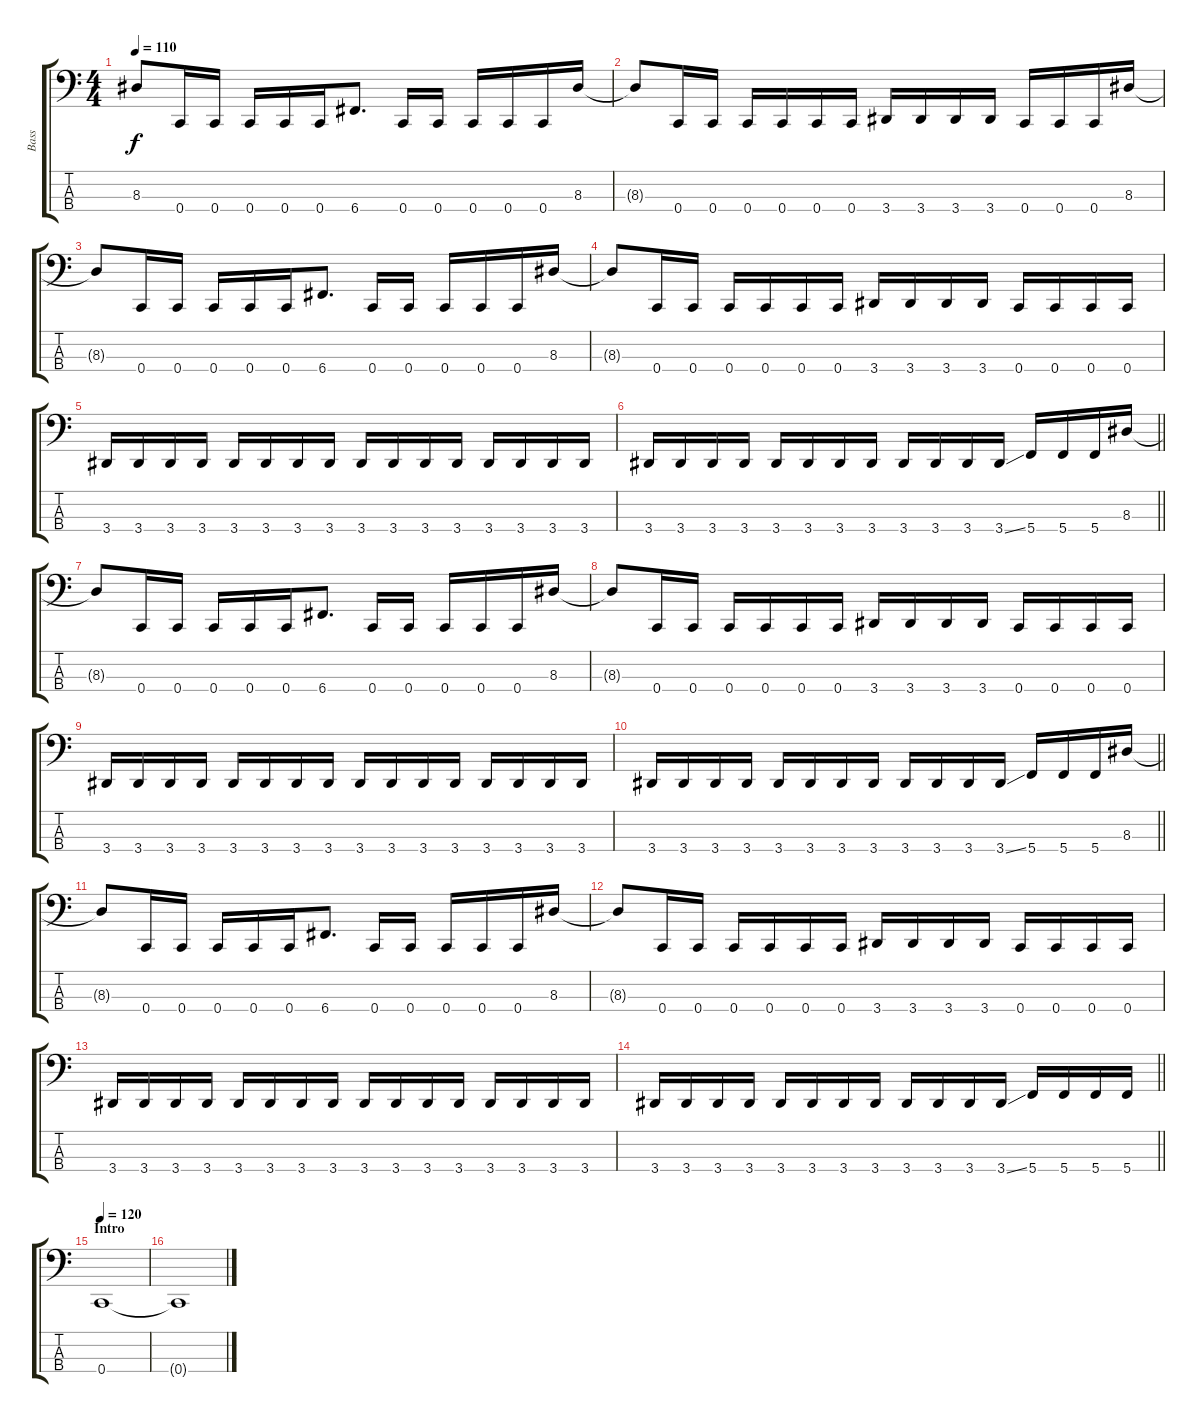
\track ("Bass" "Bass") {instrument electricbasspick}
\staff {score tabs}
\tuning (F2 C2 G1 C1) {hide}
\ts (4 4)
\tempo 110
\clef f4
\ks c
8.3.8{dy f} 0.4.16 0.4.16 0.4.16 0.4.16 0.4.16 6.4.8{d} 0.4.16 0.4.16 0.4.16 0.4.16 0.4.16 8.3.16 |
8.3{t}.8 0.4.16 0.4.16 0.4.16 0.4.16 0.4.16 0.4.16 3.4.16 3.4.16 3.4.16 3.4.16 0.4.16 0.4.16 0.4.16 8.3.16 |
8.3{t}.8 0.4.16 0.4.16 0.4.16 0.4.16 0.4.16 6.4.8{d} 0.4.16 0.4.16 0.4.16 0.4.16 0.4.16 8.3.16 |
8.3{t}.8 0.4.16 0.4.16 0.4.16 0.4.16 0.4.16 0.4.16 3.4.16 3.4.16 3.4.16 3.4.16 0.4.16 0.4.16 0.4.16 0.4.16 |
3.4.16 3.4.16 3.4.16 3.4.16 3.4.16 3.4.16 3.4.16 3.4.16 3.4.16 3.4.16 3.4.16 3.4.16 3.4.16 3.4.16 3.4.16 3.4.16 |
\barLineRight lightlight
3.4.16 3.4.16 3.4.16 3.4.16 3.4.16 3.4.16 3.4.16 3.4.16 3.4.16 3.4.16 3.4.16 3.4{ss}.16 5.4.16 5.4.16 5.4.16 8.3.16 |
8.3{t}.8 0.4.16 0.4.16 0.4.16 0.4.16 0.4.16 6.4.8{d} 0.4.16 0.4.16 0.4.16 0.4.16 0.4.16 8.3.16 |
8.3{t}.8 0.4.16 0.4.16 0.4.16 0.4.16 0.4.16 0.4.16 3.4.16 3.4.16 3.4.16 3.4.16 0.4.16 0.4.16 0.4.16 0.4.16 |
3.4.16 3.4.16 3.4.16 3.4.16 3.4.16 3.4.16 3.4.16 3.4.16 3.4.16 3.4.16 3.4.16 3.4.16 3.4.16 3.4.16 3.4.16 3.4.16 |
\barLineRight lightlight
3.4.16 3.4.16 3.4.16 3.4.16 3.4.16 3.4.16 3.4.16 3.4.16 3.4.16 3.4.16 3.4.16 3.4{ss}.16 5.4.16 5.4.16 5.4.16 8.3.16 |
8.3{t}.8 0.4.16 0.4.16 0.4.16 0.4.16 0.4.16 6.4.8{d} 0.4.16 0.4.16 0.4.16 0.4.16 0.4.16 8.3.16 |
8.3{t}.8 0.4.16 0.4.16 0.4.16 0.4.16 0.4.16 0.4.16 3.4.16 3.4.16 3.4.16 3.4.16 0.4.16 0.4.16 0.4.16 0.4.16 |
3.4.16 3.4.16 3.4.16 3.4.16 3.4.16 3.4.16 3.4.16 3.4.16 3.4.16 3.4.16 3.4.16 3.4.16 3.4.16 3.4.16 3.4.16 3.4.16 |
\barLineRight lightlight
3.4.16 3.4.16 3.4.16 3.4.16 3.4.16 3.4.16 3.4.16 3.4.16 3.4.16 3.4.16 3.4.16 3.4{ss}.16 5.4.16 5.4.16 5.4.16 5.4.16 |
\section ("" "Intro")
\tempo 120
0.4.1 |
0.4{t}.1
